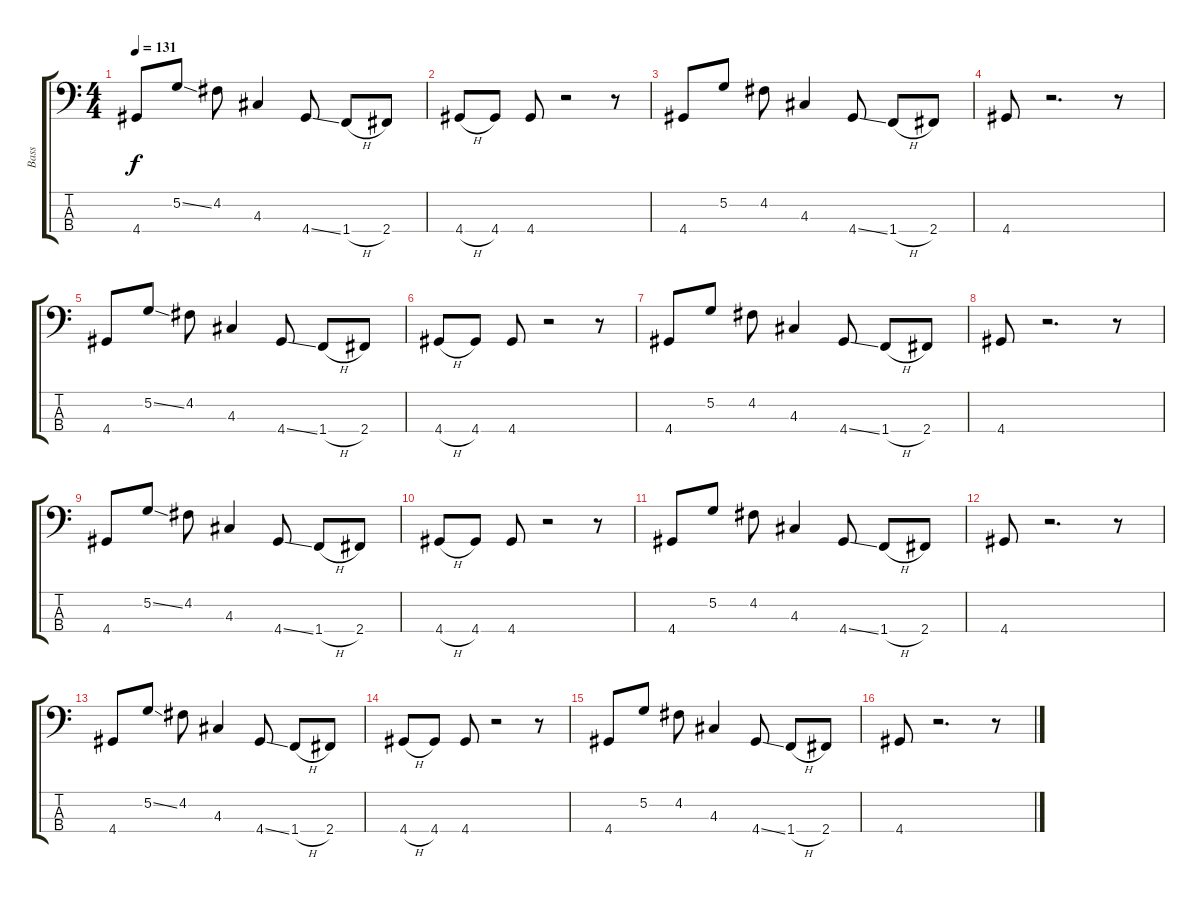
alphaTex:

\track ("Bass" "Bass") {instrument slapbass1}
\staff {score tabs}
\tuning (G2 D2 A1 E1) {hide}
\ts (4 4)
\tempo 131
\clef f4
\ks c
4.4.8{dy f} 5.2{ss}.8 4.2.8 4.3.4 4.4{ss}.8 1.4{h}.8 2.4.8 |
4.4{h}.8 4.4.8 4.4.8 r.2 r.8 |
4.4.8 5.2.8 4.2.8 4.3.4 4.4{ss}.8 1.4{h}.8 2.4.8 |
4.4.8 r.2{d} r.8 |
4.4.8 5.2{ss}.8 4.2.8 4.3.4 4.4{ss}.8 1.4{h}.8 2.4.8 |
4.4{h}.8 4.4.8 4.4.8 r.2 r.8 |
4.4.8 5.2.8 4.2.8 4.3.4 4.4{ss}.8 1.4{h}.8 2.4.8 |
4.4.8 r.2{d} r.8 |
4.4.8 5.2{ss}.8 4.2.8 4.3.4 4.4{ss}.8 1.4{h}.8 2.4.8 |
4.4{h}.8 4.4.8 4.4.8 r.2 r.8 |
4.4.8 5.2.8 4.2.8 4.3.4 4.4{ss}.8 1.4{h}.8 2.4.8 |
4.4.8 r.2{d} r.8 |
4.4.8 5.2{ss}.8 4.2.8 4.3.4 4.4{ss}.8 1.4{h}.8 2.4.8 |
4.4{h}.8 4.4.8 4.4.8 r.2 r.8 |
4.4.8 5.2.8 4.2.8 4.3.4 4.4{ss}.8 1.4{h}.8 2.4.8 |
4.4.8 r.2{d} r.8
